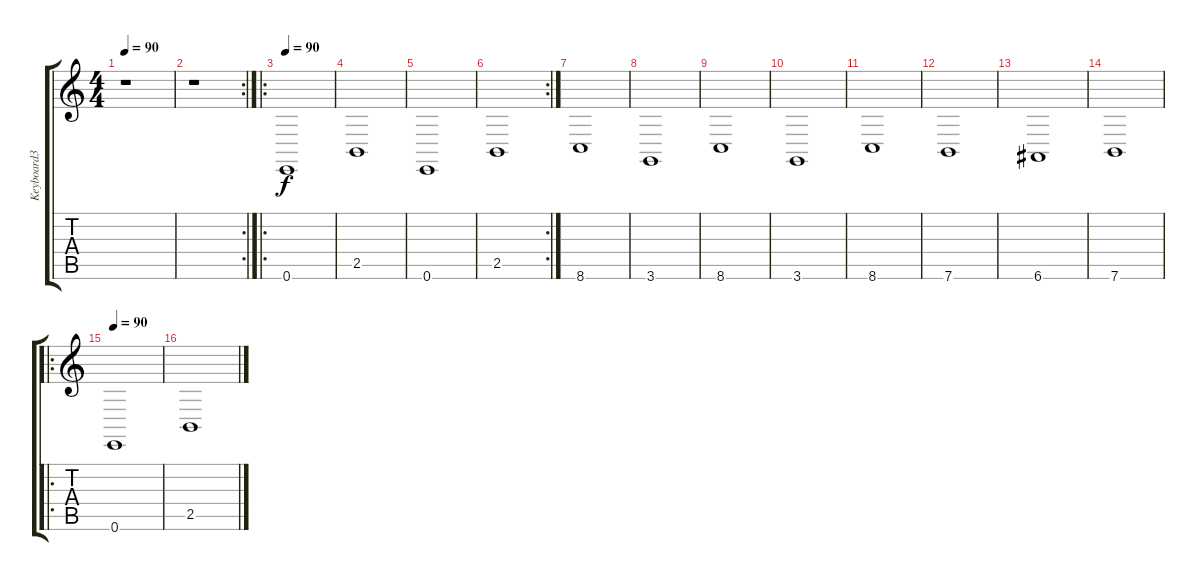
\track ("Keyboard3" "Keyboard3") {instrument orchestrahit}
\staff {score tabs}
\tuning (E4 B3 G3 D3 A2 E2) {hide}
\ts (4 4)
\tempo 90
\clef g2
\ks c
r.1{dy f} |
\rc 2
r.1 |
\ro
\tempo 90
0.6.1 |
2.5.1 |
0.6.1 |
\rc 2
2.5.1 |
8.6.1 |
3.6.1 |
8.6.1 |
3.6.1 |
8.6.1 |
7.6.1 |
6.6.1 |
7.6.1 |
\ro
\tempo 90
0.6.1 |
2.5.1
